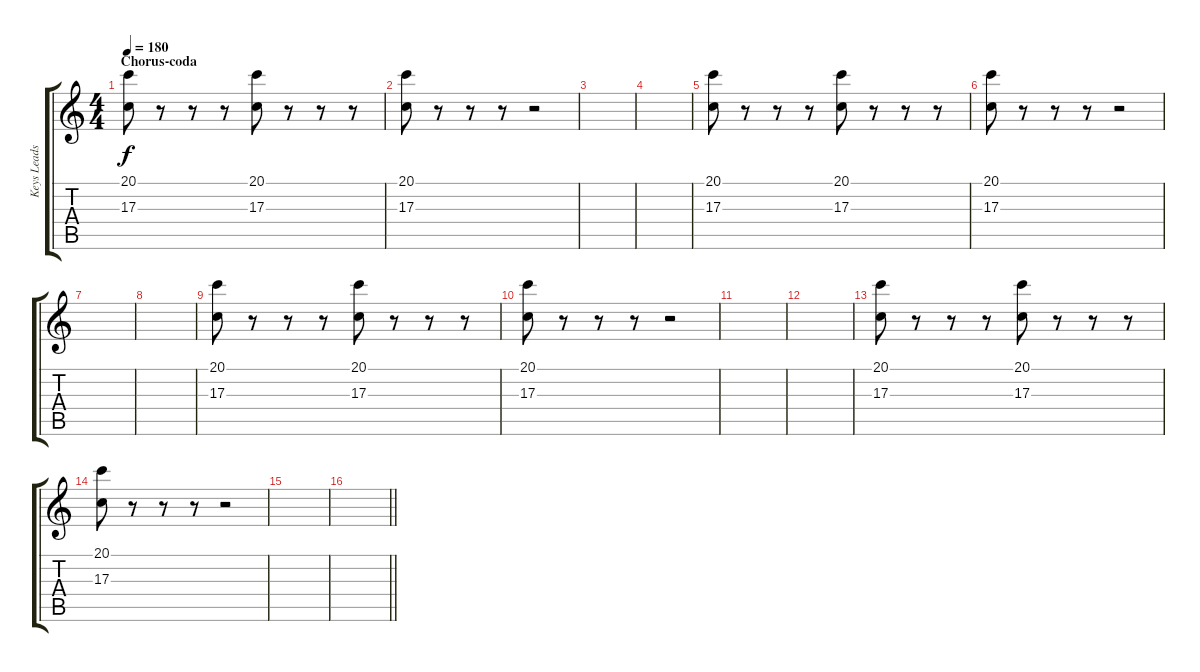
\track ("Keys Leads" "Keys Leads") {instrument stringensemble1}
\staff {score tabs}
\tuning (E4 B3 G3 D3 A2 E2) {hide}
\ts (4 4)
\section ("" "Chorus-coda")
\tempo 180
\clef g2
\ks c
(20.1 17.3).8{dy f instrument stringensemble1} r.8 r.8 r.8 (20.1 17.3).8 r.8 r.8 r.8 |
(20.1 17.3).8 r.8 r.8 r.8 r.2 |
|
|
(20.1 17.3).8{instrument stringensemble1} r.8 r.8 r.8 (20.1 17.3).8 r.8 r.8 r.8 |
(20.1 17.3).8 r.8 r.8 r.8 r.2 |
|
|
(20.1 17.3).8{instrument stringensemble1} r.8 r.8 r.8 (20.1 17.3).8 r.8 r.8 r.8 |
(20.1 17.3).8 r.8 r.8 r.8 r.2 |
|
|
(20.1 17.3).8{instrument stringensemble1} r.8 r.8 r.8 (20.1 17.3).8 r.8 r.8 r.8 |
(20.1 17.3).8 r.8 r.8 r.8 r.2 |
|
\barLineRight lightlight
